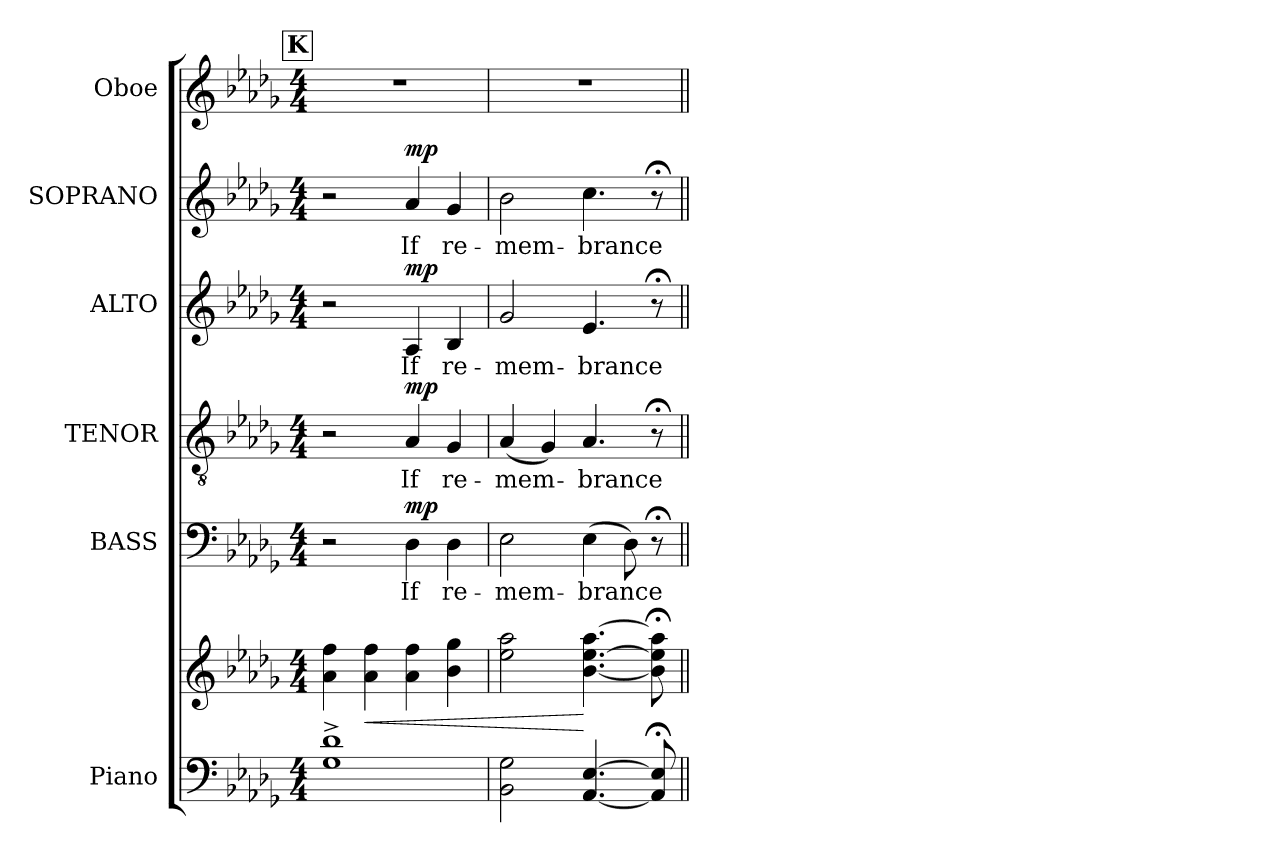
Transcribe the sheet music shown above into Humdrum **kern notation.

**kern	**kern	**dynam	**kern	**text	**dynam	**kern	**text	**dynam	**kern	**text	**dynam	**kern	**text	**dynam	**kern
*part6	*part6	*part6	*part5	*part5	*part5	*part4	*part4	*part4	*part3	*part3	*part3	*part2	*part2	*part2	*part1
*staff7	*staff6	*staff6/7	*staff5	*staff5	*staff5	*staff4	*staff4	*staff4	*staff3	*staff3	*staff3	*staff2	*staff2	*staff2	*staff1
*I"Piano	*	*	*I"BASS	*	*	*I"TENOR	*	*	*I"ALTO	*	*	*I"SOPRANO	*	*	*I"Oboe
*I'Pno.	*	*	*I'B.	*	*	*I'T.	*	*	*I'A.	*	*	*I'S.	*	*	*I'Ob.
*clefF4	*clefG2	*	*clefF4	*	*	*clefGv2	*	*	*clefG2	*	*	*clefG2	*	*	*clefG2
*	*	*	*	*	*	*ITrd7c12	*	*	*	*	*	*	*	*	*
*k[b-e-a-d-g-]	*k[b-e-a-d-g-]	*	*k[b-e-a-d-g-]	*	*	*k[b-e-a-d-g-]	*	*	*k[b-e-a-d-g-]	*	*	*k[b-e-a-d-g-]	*	*	*k[b-e-a-d-g-]
*D-:	*D-:	*	*D-:	*	*	*D-:	*	*	*D-:	*	*	*D-:	*	*	*D-:
*M4/4	*M4/4	*	*M4/4	*	*	*M4/4	*	*	*M4/4	*	*	*M4/4	*	*	*M4/4
!!LO:REH:place=s1:B:color=#000000:enc=box:fs=17.1407:t=K
=287	=287	=287	=287	=287	=287	=287	=287	=287	=287	=287	=287	=287	=287	=287	=287
1G-i^ 1d-i^	4a-i\ 4ffi	.	2r	.	.	2r	.	.	2r	.	.	2r	.	.	1r
!	!	!LO:HP:b	!	!	!	!	!	!	!	!	!	!	!	!	!
.	4a-i\ 4ffi	<	.	.	.	.	.	.	.	.	.	.	.	.	.
!	!	!	!	!LO:LY:b:color=#000000	!	!	!	!	!	!	!	!	!	!	!
!	!	!	!	!	!	!	!LO:LY:b:color=#000000	!	!	!	!	!	!	!	!
!	!	!	!	!	!	!	!	!	!	!LO:LY:b:color=#000000	!	!	!	!	!
!	!	!	!	!	!	!	!	!	!	!	!	!	!LO:LY:b:color=#000000	!	!
.	4a-i\ 4ffi	.	4D-i\	If	mp	4AA-i/	If	mp	4A-i/	If	mp	4a-i/	If	mp	.
!	!	!	!	!LO:LY:b:color=#000000	!	!	!	!	!	!	!	!	!	!	!
!	!	!	!	!	!	!	!LO:LY:b:color=#000000	!	!	!	!	!	!	!	!
!	!	!	!	!	!	!	!	!	!	!LO:LY:b:color=#000000	!	!	!	!	!
!	!	!	!	!	!	!	!	!	!	!	!	!	!LO:LY:b:color=#000000	!	!
.	4b-i\ 4gg-i	.	4D-i\	re-	.	4GG-i/	re-	.	4B-i/	re-	.	4g-i/	re-	.	.
=288	=288	=288	=288	=288	=288	=288	=288	=288	=288	=288	=288	=288	=288	=288	=288
!	!	!	!	!LO:LY:b:color=#000000	!	!	!	!	!	!	!	!	!	!	!
!	!	!	!	!	!	!	!LO:LY:b:color=#000000	!	!	!	!	!	!	!	!
!	!	!	!	!	!	!	!	!	!	!LO:LY:b:color=#000000	!	!	!	!	!
!	!	!	!	!	!	!	!	!	!	!	!	!	!LO:LY:b:color=#000000	!	!
2BB-i\ 2G-i	2ee-i\ 2aa-i	.	2E-i\	-mem-	.	(4AA-i/	-mem-	.	2g-i/	-mem-	.	2b-i\	-mem-	.	1r
.	.	.	.	.	.	4GG-i/)	.	.	.	.	.	.	.	.	.
!	!	!	!	!LO:LY:b:color=#000000	!	!	!	!	!	!	!	!	!	!	!
!	!	!	!	!	!	!	!LO:LY:b:color=#000000	!	!	!	!	!	!	!	!
!	!	!	!	!	!	!	!	!	!	!LO:LY:b:color=#000000	!	!	!	!	!
!	!	!	!	!	!	!	!	!	!	!	!	!	!LO:LY:b:color=#000000	!	!
[4.AA-i/ [4.E-i	[4.b-i\ [4.ee-i [4.aa-i	[	(4E-i\	-brance	.	4.AA-i/	-brance	.	4.e-i/	-brance	.	4.cci\	-brance	.	.
.	.	.	8D-i\)	.	.	.	.	.	.	.	.	.	.	.	.
8AA-i/]; 8E-i];	8b-i\]; 8ee-i]; 8aa-i];	.	8r;	.	.	8r;	.	.	8r;	.	.	8r;	.	.	.
=||	=||	=||	=||	=||	=||	=||	=||	=||	=||	=||	=||	=||	=||	=||	=||
*-	*-	*-	*-	*-	*-	*-	*-	*-	*-	*-	*-	*-	*-	*-	*-
